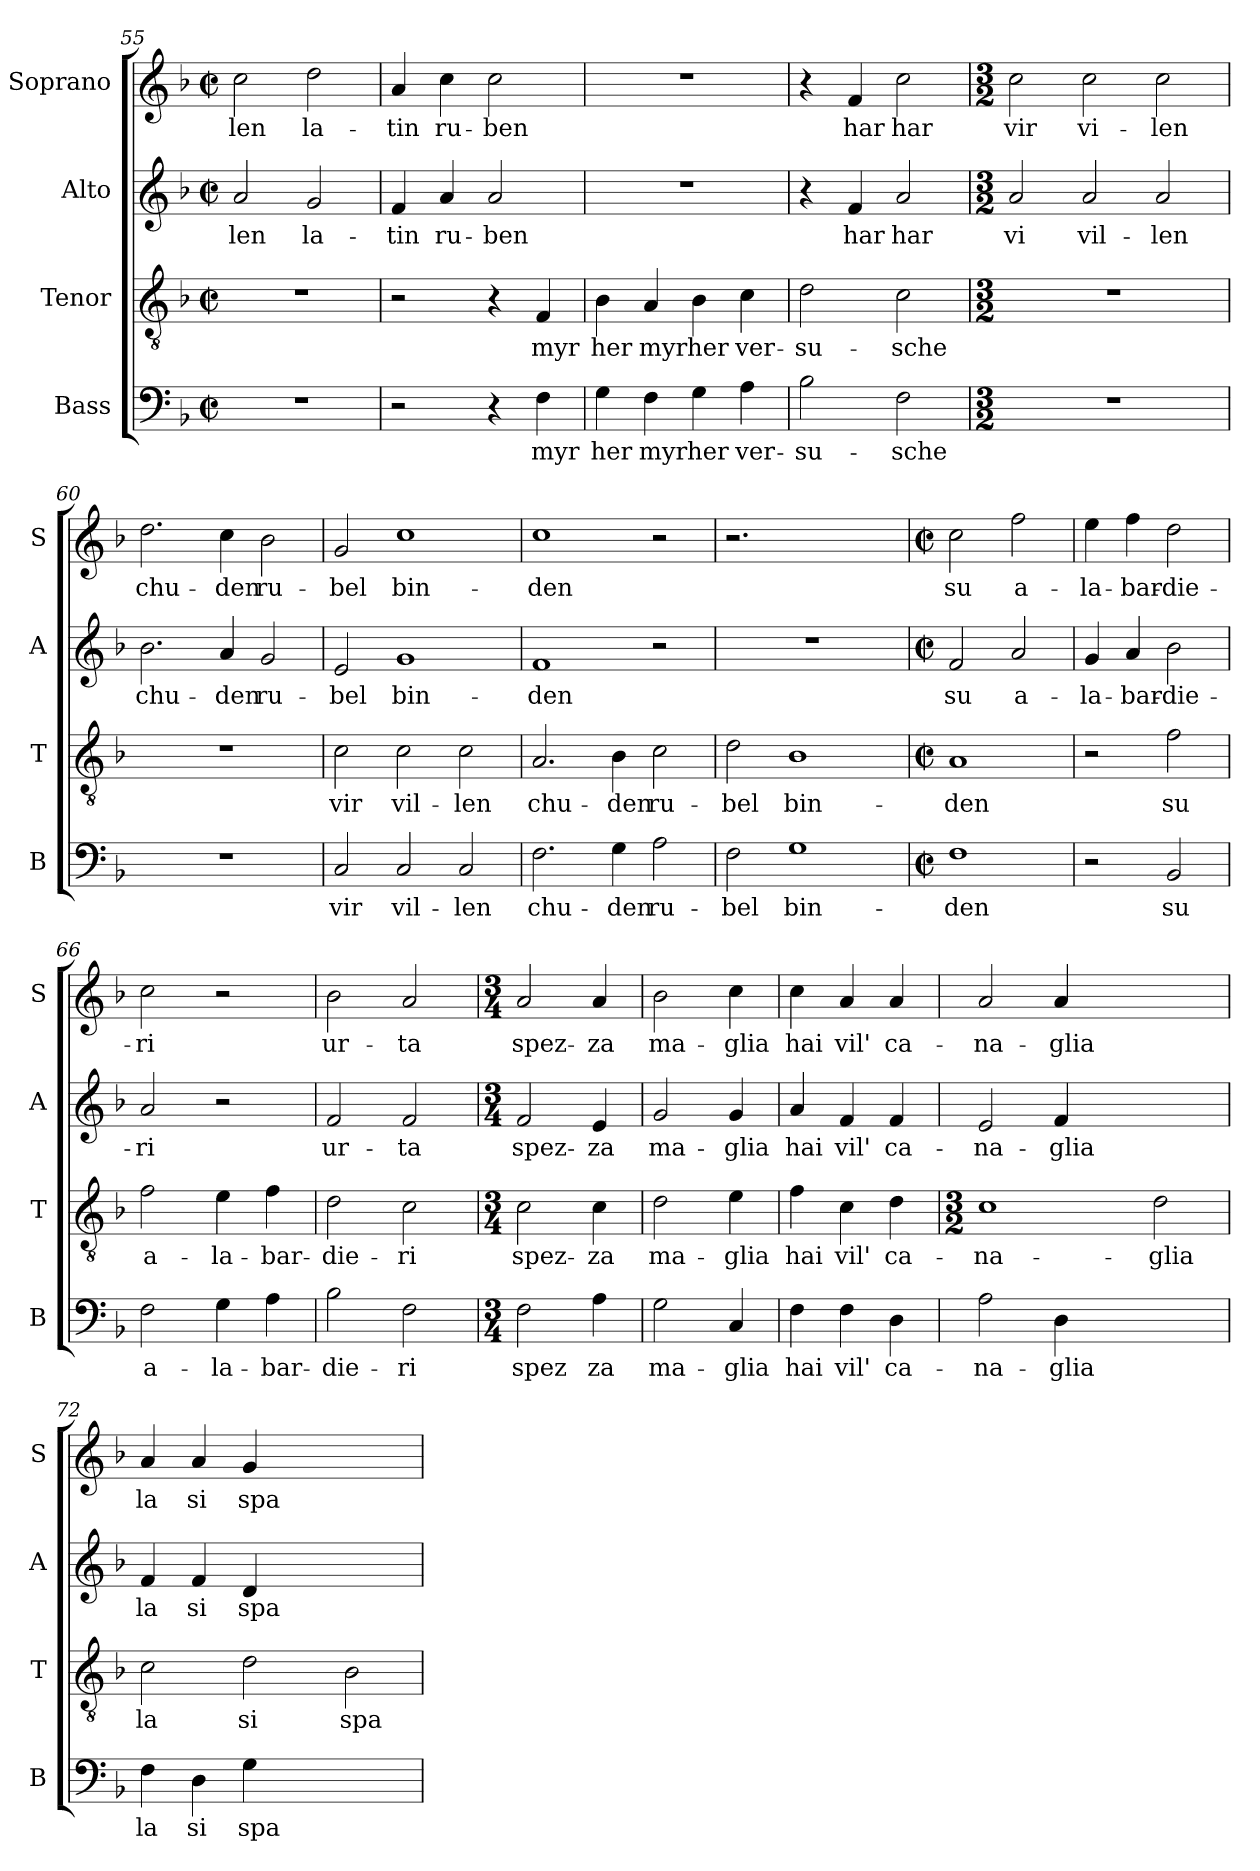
**kern	**text	**kern	**text	**kern	**text	**kern	**text
*part4	*part4	*part3	*part3	*part2	*part2	*part1	*part1
*staff4	*staff4	*staff3	*staff3	*staff2	*staff2	*staff1	*staff1
*I"Bass	*	*I"Tenor	*	*I"Alto	*	*I"Soprano	*
*I'B	*	*I'T	*	*I'A	*	*I'S	*
*clefF4	*	*clefGv2	*	*clefG2	*	*clefG2	*
*k[b-]	*	*k[b-]	*	*k[b-]	*	*k[b-]	*
*F:	*	*F:	*	*F:	*	*F:	*
*M2/2	*	*M2/2	*	*M2/2	*	*M2/2	*
*met(c|)	*	*met(c|)	*	*met(c|)	*	*met(c|)	*
=55	=55	=55	=55	=55	=55	=55	=55
1r	.	1r	.	2a/	-len	2cc\	-len
.	.	.	.	2g/	la-	2dd\	la-
=56	=56	=56	=56	=56	=56	=56	=56
2r	.	2r	.	4f/	-tin	4a/	-tin
.	.	.	.	4a/	ru-	4cc\	ru-
4r	.	4r	.	2a/	-ben	2cc\	-ben
4F\	myr	4F/	myr	.	.	.	.
=57	=57	=57	=57	=57	=57	=57	=57
4G\	her	4B-\	her	1r	.	1r	.
4F\	myr	4A/	myr	.	.	.	.
4G\	her	4B-\	her	.	.	.	.
4A\	ver-	4c\	ver-	.	.	.	.
=58	=58	=58	=58	=58	=58	=58	=58
2B-\	-su-	2d\	-su-	4r	.	4r	.
.	.	.	.	4f/	har	4f/	har
2F\	-sche	2c\	-sche	2a/	har	2cc\	har
=59	=59	=59	=59	=59	=59	=59	=59
*M3/2	*	*M3/2	*	*M3/2	*	*M3/2	*
1.r	.	1.r	.	2a/	vi	2cc\	vir
.	.	.	.	2a/	vil-	2cc\	vi-
.	.	.	.	2a/	-len	2cc\	-len
!!LO:LB:g=z
=60	=60	=60	=60	=60	=60	=60	=60
1.r	.	1.r	.	2.b-\	chu-	2.dd\	chu-
.	.	.	.	4a/	-den	4cc\	-den
.	.	.	.	2g/	ru-	2b-\	ru-
=61	=61	=61	=61	=61	=61	=61	=61
2C/	vir	2c\	vir	2e/	-bel	2g/	-bel
2C/	vil-	2c\	vil-	1g	bin-	1cc	bin-
2C/	-len	2c\	-len	.	.	.	.
=62	=62	=62	=62	=62	=62	=62	=62
2.F\	chu-	2.A/	chu-	1f	-den	1cc	-den
4G\	-den	4B-\	-den	.	.	.	.
2A\	ru-	2c\	ru-	2r	.	2r	.
=63	=63	=63	=63	=63	=63	=63	=63
2F\	-bel	2d\	-bel	1.r	.	2.r	.
1G	bin-	1B-	bin-	.	.	.	.
.	.	.	.	.	.	2.ryy	.
=64	=64	=64	=64	=64	=64	=64	=64
*M2/2	*	*M2/2	*	*M2/2	*	*M2/2	*
*met(c|)	*	*met(c|)	*	*met(c|)	*	*met(c|)	*
1F	-den	1A	-den	2f/	su	2cc\	su
.	.	.	.	2a/	a-	2ff\	a-
=65	=65	=65	=65	=65	=65	=65	=65
2r	.	2r	.	4g/	-la-	4ee\	-la-
.	.	.	.	4a/	-bar-	4ff\	-bar-
2BB-/	su	2f\	su	2b-\	-die-	2dd\	-die-
!!LO:LB:g=z
=66	=66	=66	=66	=66	=66	=66	=66
2F\	a-	2f\	a-	2a/	-ri	2cc\	-ri
4G\	-la-	4e\	-la-	2r	.	2r	.
4A\	-bar-	4f\	-bar-	.	.	.	.
=67	=67	=67	=67	=67	=67	=67	=67
2B-\	-die-	2d\	-die-	2f/	ur-	2b-\	ur-
2F\	-ri	2c\	-ri	2f/	-ta	2a/	-ta
=68	=68	=68	=68	=68	=68	=68	=68
*M3/4	*	*M3/4	*	*M3/4	*	*M3/4	*
2F\	spez	2c\	spez-	2f/	spez-	2a/	spez-
4A\	za	4c\	-za	4e/	-za	4a/	-za
=69	=69	=69	=69	=69	=69	=69	=69
2G\	ma-	2d\	ma-	2g/	ma-	2b-\	ma-
4C/	-glia	4e\	-glia	4g/	-glia	4cc\	-glia
=70	=70	=70	=70	=70	=70	=70	=70
4F\	hai	4f\	hai	4a/	hai	4cc\	hai
4F\	vil'	4c\	vil'	4f/	vil'	4a/	vil'
4D\	ca-	4d\	ca-	4f/	ca-	4a/	ca-
=71	=71	=71	=71	=71	=71	=71	=71
*	*	*M3/2	*	*	*	*	*
2A\	-na-	1c	-na-	2e/	-na-	2a/	-na-
4D\	-glia	.	.	4f/	-glia	4a/	-glia
2.ryy	.	.	.	2.ryy	.	2.ryy	.
.	.	2d\	-glia	.	.	.	.
!!LO:PB:g=z
=72	=72	=72	=72	=72	=72	=72	=72
4F\	la	2c\	la	4f/	la	4a/	la
4D\	si	.	.	4f/	si	4a/	si
4G\	spa-	2d\	si	4d/	spa-	4g/	spa-
2.ryy	.	.	.	2.ryy	.	2.ryy	.
.	.	2B-\	spa-	.	.	.	.
=	=	=	=	=	=	=	=
*-	*-	*-	*-	*-	*-	*-	*-
